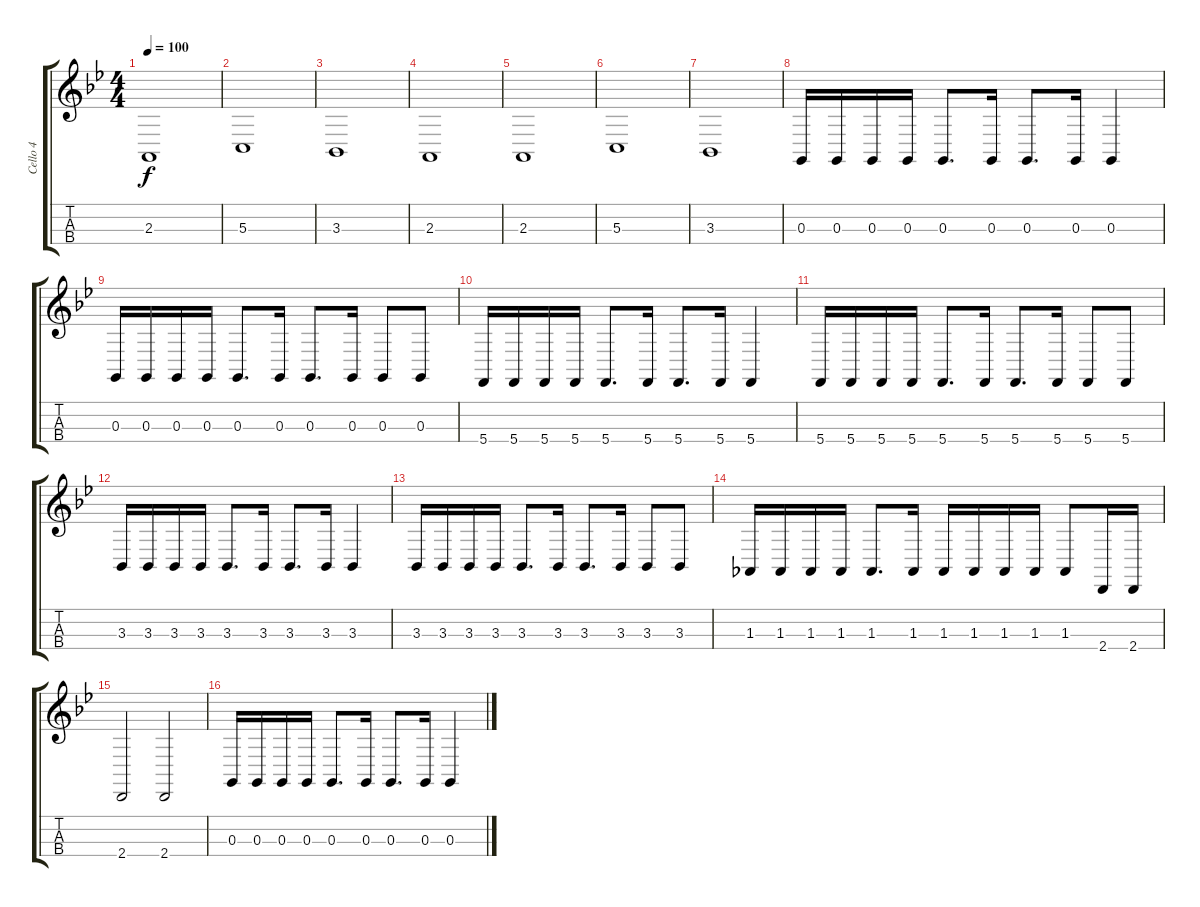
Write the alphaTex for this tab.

\track ("Cello 4" "Cello 4") {instrument cello}
\staff {score tabs}
\tuning (A3 D3 G2 C2) {hide}
\ts (4 4)
\tempo 100
\clef g2
\ks bb
2.3.1{dy f} |
5.3.1 |
3.3.1 |
2.3.1 |
2.3.1 |
5.3.1 |
3.3.1 |
0.3.16 0.3.16 0.3.16 0.3.16 0.3.8{d} 0.3.16 0.3.8{d} 0.3.16 0.3.4 |
0.3.16 0.3.16 0.3.16 0.3.16 0.3.8{d} 0.3.16 0.3.8{d} 0.3.16 0.3.8 0.3.8 |
5.4.16 5.4.16 5.4.16 5.4.16 5.4.8{d} 5.4.16 5.4.8{d} 5.4.16 5.4.4 |
5.4.16 5.4.16 5.4.16 5.4.16 5.4.8{d} 5.4.16 5.4.8{d} 5.4.16 5.4.8 5.4.8 |
3.3.16 3.3.16 3.3.16 3.3.16 3.3.8{d} 3.3.16 3.3.8{d} 3.3.16 3.3.4 |
3.3.16 3.3.16 3.3.16 3.3.16 3.3.8{d} 3.3.16 3.3.8{d} 3.3.16 3.3.8 3.3.8 |
1.3.16 1.3.16 1.3.16 1.3.16 1.3.8{d} 1.3.16 1.3.16 1.3.16 1.3.16 1.3.16 1.3.8 2.4.16 2.4.16 |
2.4.2 2.4.2 |
0.3.16 0.3.16 0.3.16 0.3.16 0.3.8{d} 0.3.16 0.3.8{d} 0.3.16 0.3.4
